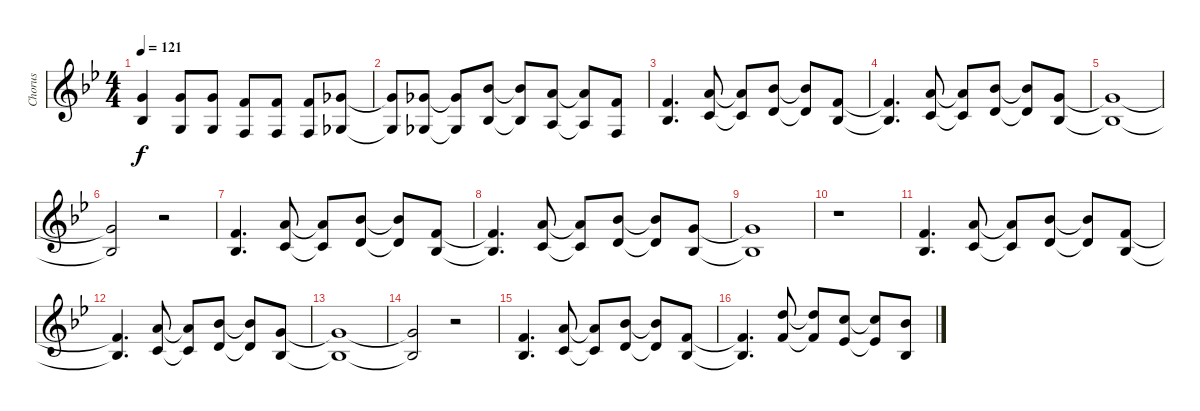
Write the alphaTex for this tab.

\track ("Chorus" "Chorus") {instrument lead6voice}
\staff {score}
\tuning (E4 B3 G3 D3 A2 E2) {hide}
\ts (4 4)
\tempo 121
\clef g2
\ks bb
(3.1 8.4).4{dy f} (3.1 0.3).8 (3.1 0.3).8 (1.1 3.4).8 (1.1 3.4).8 (1.1 3.4).8 (2.1 4.4).8 |
(2.1{t} 4.4{t}).8 (2.1 4.4).8 (2.1{t} 4.4{t}).8 (6.1 3.3).8 (6.1{t} 3.3{t}).8 (5.1 2.3).8 (5.1{t} 2.3{t}).8 (1.1 3.4).8 |
(1.1 3.3).4{d} (5.1 1.2).8 (5.1{t} 1.2{t}).8 (6.1 3.2).8 (6.1{t} 3.2{t}).8 (1.1 3.3).8 |
(1.1{t} 3.3{t}).4{d} (5.1 1.2).8 (5.1{t} 1.2{t}).8 (6.1 3.2).8 (6.1{t} 3.2{t}).8 (3.1 3.3).8 |
(3.1{t} 3.3{t}).1 |
(3.1{t} 3.3{t}).2 r.2 |
(1.1 3.3).4{d} (5.1 1.2).8 (5.1{t} 1.2{t}).8 (6.1 3.2).8 (6.1{t} 3.2{t}).8 (1.1 3.3).8 |
(1.1{t} 3.3{t}).4{d} (5.1 1.2).8 (5.1{t} 1.2{t}).8 (6.1 3.2).8 (6.1{t} 3.2{t}).8 (3.1 3.3).8 |
(3.1{t} 3.3{t}).1 |
r.1 |
(1.1 3.3).4{d} (5.1 1.2).8 (5.1{t} 1.2{t}).8 (6.1 3.2).8 (6.1{t} 3.2{t}).8 (1.1 3.3).8 |
(1.1{t} 3.3{t}).4{d} (5.1 1.2).8 (5.1{t} 1.2{t}).8 (6.1 3.2).8 (6.1{t} 3.2{t}).8 (3.1 3.3).8 |
(3.1{t} 3.3{t}).1 |
(3.1{t} 3.3{t}).2 r.2 |
(1.1 3.3).4{d} (5.1 1.2).8 (5.1{t} 1.2{t}).8 (6.1 3.2).8 (6.1{t} 3.2{t}).8 (1.1 3.3).8 |
(1.1{t} 3.3{t}).4{d} (1.1 15.2).8 (1.1{t} 15.2{t}).8 (8.1 4.2).8 (8.1{t} 4.2{t}).8 (6.1 3.3).8
